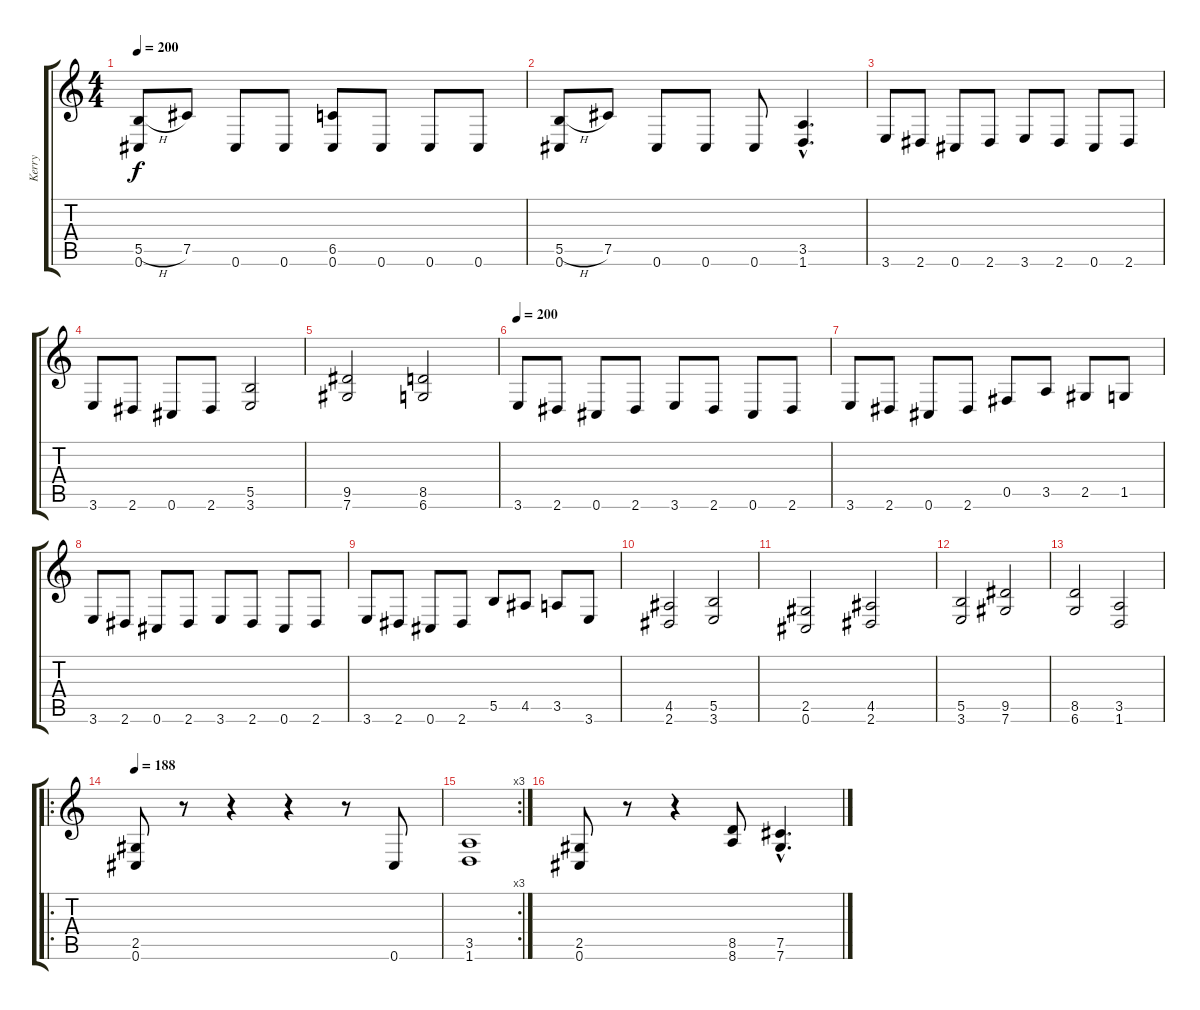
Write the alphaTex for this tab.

\track ("Kerry" "Kerry") {instrument overdrivenguitar}
\staff {score tabs}
\tuning (Db4 Ab3 E3 B2 Gb2 Db2) {hide}
\ts (4 4)
\tempo 200
\clef g2
\ks c
(5.5{h} 0.6).8{dy f} 7.5.8 0.6.8 0.6.8 (6.5 0.6).8 0.6.8 0.6.8 0.6.8 |
(5.5{h} 0.6).8 7.5.8 0.6.8 0.6.8 0.6.8 (3.5{hac} 1.6{hac}).4{d} |
3.6.8 2.6.8 0.6.8 2.6.8 3.6.8 2.6.8 0.6.8 2.6.8 |
3.6.8 2.6.8 0.6.8 2.6.8 (5.5 3.6).2 |
(9.5 7.6).2 (8.5 6.6).2 |
\tempo 200
3.6.8 2.6.8 0.6.8 2.6.8 3.6.8 2.6.8 0.6.8 2.6.8 |
3.6.8 2.6.8 0.6.8 2.6.8 0.5.8 3.5.8 2.5.8 1.5.8 |
3.6.8 2.6.8 0.6.8 2.6.8 3.6.8 2.6.8 0.6.8 2.6.8 |
3.6.8 2.6.8 0.6.8 2.6.8 5.5.8 4.5.8 3.5.8 3.6.8 |
(4.5 2.6).2 (5.5 3.6).2 |
(2.5 0.6).2 (4.5 2.6).2 |
(5.5 3.6).2 (9.5 7.6).2 |
(8.5 6.6).2 (3.5 1.6).2 |
\ro
\tempo 188
(2.5 0.6).8 r.8 r.4 r.4 r.8 0.6.8 |
\rc 3
(3.5 1.6).1 |
(2.5 0.6).8 r.8 r.4 (8.5 8.6).8 (7.5{hac} 7.6{hac}).4{d}
